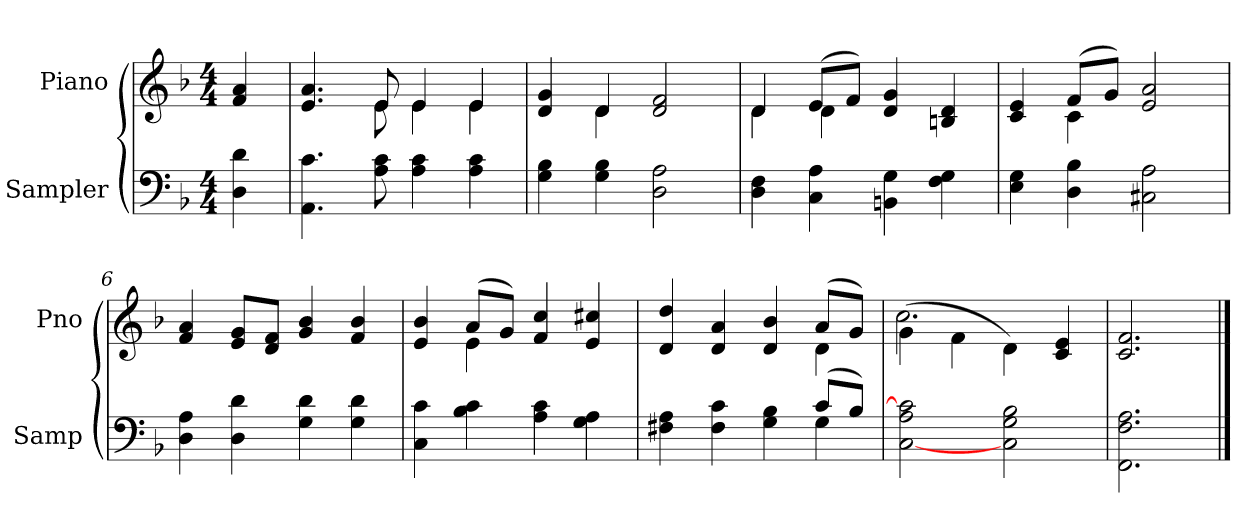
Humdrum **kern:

**kern	**kern
*part2	*part1
*staff2	*staff1
*I"Sampler	*I"Piano
*I'Samp	*I'Pno
*clefF4	*clefG2
*k[b-]	*k[b-]
*F:	*F:
*M4/4	*M4/4
=1	=1
4D 4d	4f 4a
=2	=2
*	*^
4.AA 4.c	4.e 4.a	4.ryy
8A 8c	8e/	8e
4A 4c	4e/	4e
4A 4c	4e/	4e
=3	=3	=3
4G 4B-	4d 4g	4ryy
4G 4B-	4d/	4d
2D 2A	2d 2f	2ryy
=4	=4	=4
4D 4F	4d/	4d
4C 4A	(8e/L	4d
.	8f/J)	.
4BBn 4G	4d 4g	2ryy
4F 4G	4Bn 4d	.
=5	=5	=5
4E 4G	4c 4e	4ryy
4D 4B-	(8f/L	4c
.	8g/J)	.
2C#X 2A	2e 2a	2ryy
*	*v	*v
=6	=6
4D 4A	4f 4a
4D 4d	8e/ 8g/L
.	8d/ 8f/J
4G 4d	4g 4b-
4G 4d	4f 4b-
=7	=7
*	*^
4C 4c	4e 4b-	4ryy
4B- 4c	(8a/L	4e
.	8g/J)	.
4A 4c	4f 4cc	2ryy
4G 4A	4e 4cc#X	.
=8	=8	=8
*^	*	*
4F#X 4A	2.ryy	4d 4dd	2.ryy
4F# 4c	.	4d 4a	.
4G 4B-	.	4d 4b-	.
(8c/L	4G	(8a/L	4d
8B-/J)	.	8g/J)	.
*v	*v	*	*
=9	=9	=9
[2C 2A 2c]	(4g\	2.cc
.	4f\	.
2C 2G 2B-	4d\)	.
.	4c 4e	4ryy
*	*v	*v
=10	=10
2.FF\ 2.F\ 2.A\	2.c 2.f
==	==
*-	*-
